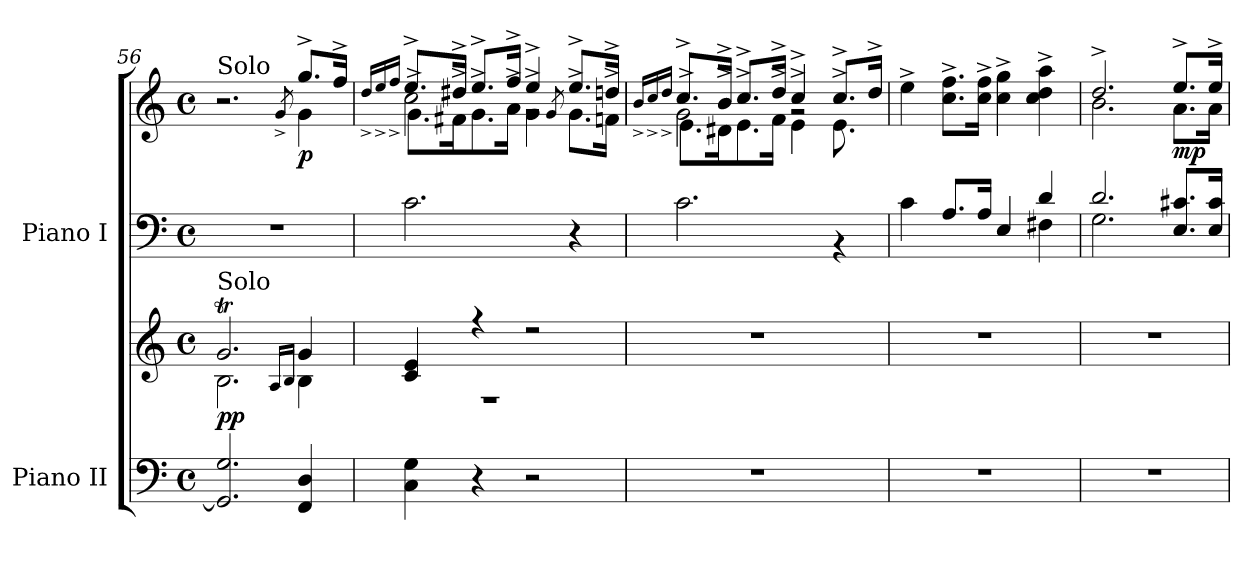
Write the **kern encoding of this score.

**kern	**kern	**dynam	**kern	**kern	**dynam
*part2	*part2	*part2	*part1	*part1	*part1
*staff4	*staff3	*staff3/4	*staff2	*staff1	*staff1/2
*I"Piano II	*	*	*I"Piano I	*	*
!!LO:LB:g=z
*clefF4	*clefG2	*	*clefF4	*clefG2	*
*k[]	*k[]	*	*k[]	*k[]	*
*M4/4	*M4/4	*	*M4/4	*M4/4	*
*met(c)	*met(c)	*	*met(c)	*met(c)	*
=56	=56	=56	=56	=56	=56
*	*^	*	*	*^	*
!	!	!	!	!	!LO:TX:a:t=Solo	!	!
!	!LO:TX:a:t=Solo	!	!	!	!	!	!
!	!	!	!LO:DY:b	!	!	!	!
2.GG/] 2.G/	2.Bt\	2.g/	pp	1r	2.r	2.ryy	.
.	16qA/LL	.	.	.	.	.	.
.	16qB/JJ	.	.	.	8qg^/	.	.
!	!	!	!	!	!	!	!LO:DY:b
4FF/ 4D/	4g/	4B\	.	.	8.gg^/L	4g\	p
.	.	.	.	.	16ff^/Jk	.	.
*	*	*	*	*	*v	*v	*
=57	=57	=57	=57	=57	=57	=57
.	.	.	.	.	16qdd^/LL	.
.	.	.	.	.	16qee^/	.
.	.	.	.	.	16qff^/JJ	.
*	*	*	*	*	*^	*
*	*	*	*	*	*	*^	*
4C\ 4G\	4c/ 4e/	1r	.	2.c\	8.ee^/L	2cc\	8.g^\L	.
.	.	.	.	.	16dd#X^/Jk	.	16f#X^\K	.
4r	4r	.	.	.	8.ee^/L	.	8.g^\	.
.	.	.	.	.	16ff^/Jk	.	16a^\Jk	.
2r	2r	.	.	.	4ee^/	2rg	4g^\	.
.	.	.	.	.	8qg/	.	.	.
.	.	.	.	4r	8.ee^/L	.	8.g^\L	.
.	.	.	.	.	16ddn^/Jk	.	16fn^\Jk	.
*	*v	*v	*	*	*	*	*	*
=58	=58	=58	=58	=58	=58	=58	=58
.	.	.	.	16qb^/LL	.	.	.
.	.	.	.	16qcc^/	.	.	.
.	.	.	.	16qdd^/JJ	.	.	.
*	*	*	*^	*	*	*	*
1r	1r	.	2...ryy	2.c\	8.cc^/L	2g\	8.e^\L	.
.	.	.	.	.	16b^/Jk	.	16d#X^\K	.
.	.	.	.	.	8.cc^/L	.	8.e^\	.
.	.	.	.	.	16dd^/Jk	.	16f^\Jk	.
.	.	.	.	.	4cc^/	2rg	4e^\	.
.	.	.	.	4r	8.cc^/L	.	8.e^\L	.
.	.	.	16B^/Jk	.	16dd^/Jk	.	16ryy	.
*	*	*	*	*	*v	*v	*v	*
=59	=59	=59	=59	=59	=59	=59
1r	1r	.	4c\	2.ryy	4ee^\	.
.	.	.	8.A/L	.	8.cc\^ 8.ff\^L	.
.	.	.	16A/Jk	.	16cc\^ 16ff\^Jk	.
.	.	.	4E/	.	4cc\^ 4gg\^	.
.	.	.	4F#X\	4d/	4cc\^ 4dd\^ 4aa\^	.
=60	=60	=60	=60	=60	=60	=60
*	*	*	*	*	*^	*
1r	1r	.	2.G\	2.d/	2.dd^/	2.b\	.
!	!	!	!	!	!	!	!LO:DY:b
.	.	.	8.E/ 8.c#X/L	4ryy	8.ee^/L	8.a\L	mp
.	.	.	16E/ 16c#/Jk	.	16ee^/Jk	16a\Jk	.
*	*	*	*v	*v	*	*	*
*	*	*	*	*v	*v	*
=	=	=	=	=	=
*-	*-	*-	*-	*-	*-
